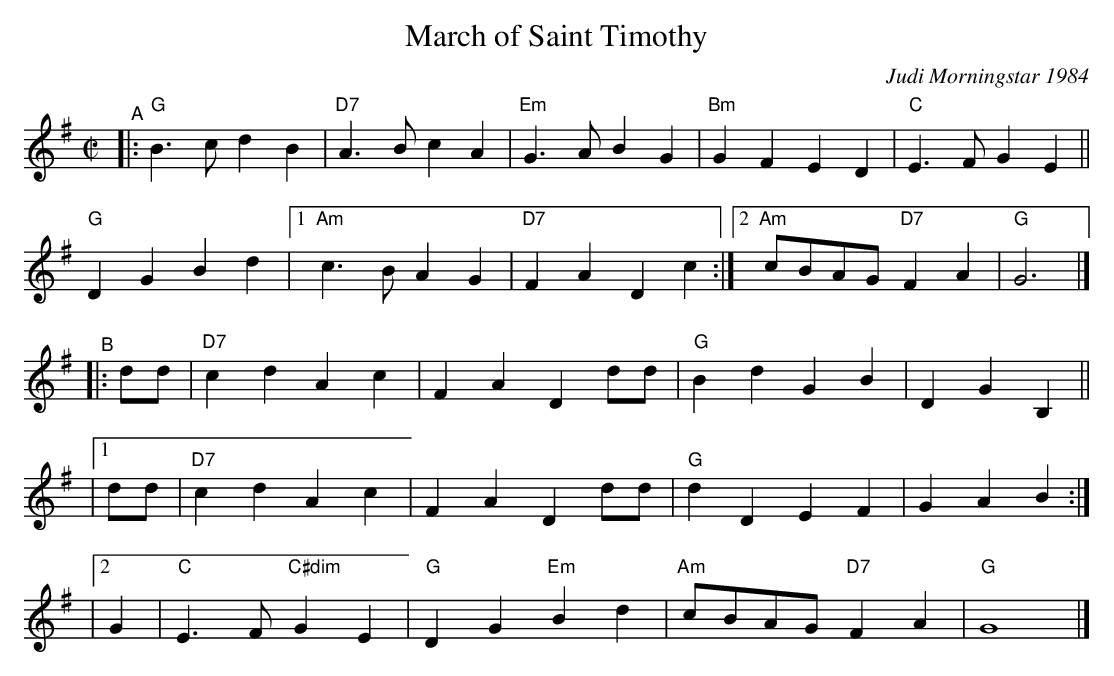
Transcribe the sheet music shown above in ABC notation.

X:1
T: March of Saint Timothy
C: Judi Morningstar 1984
M: C|
L: 1/8
K: G
"^A"|:\
"G"B3c d2B2 | "D7"A3B c2A2 | "Em"G3A B2G2 | "Bm"G2F2 E2D2 | "C"E3F G2E2 ||
"G"D2G2 B2d2 |1 "Am"c3B A2G2 | "D7"F2A2 D2c2 :|2 "Am"cBAG "D7"F2A2 | "G"G6 |]
"^B"\
|:  dd | "D7"c2d2 A2c2 | F2A2 D2dd | "G"B2d2 G2B2 | D2G2 B,2 ||
|[1 dd | "D7"c2d2 A2c2 | F2A2 D2dd | "G"d2D2 E2F2 | G2A2 B2 :|
|[2 G2 | "C"E3F "C#dim"G2E2 | "G"D2G2 "Em"B2d2 | "Am"cBAG "D7"F2A2 | "G"G8 |]
